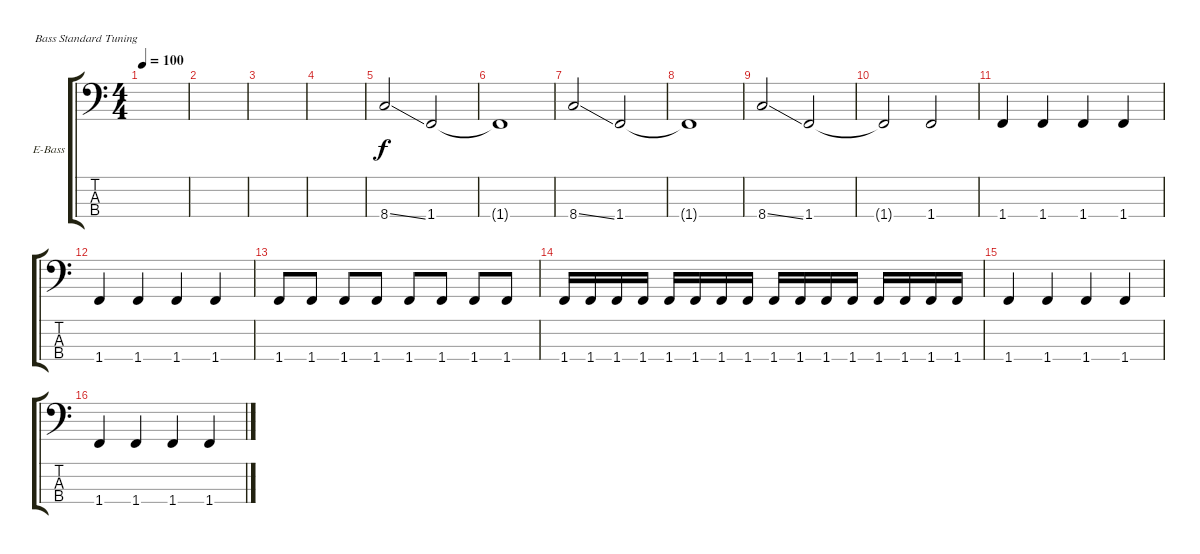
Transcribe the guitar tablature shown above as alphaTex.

\defaultSystemsLayout 4
\bracketExtendMode groupsimilarinstruments
\firstSystemTrackNameOrientation horizontal
\otherSystemsTrackNameOrientation horizontal
\track ("Electric Bass" "E-Bass") {instrument electricbassfinger}
\staff {score tabs}
\tuning (G2 D2 A1 E1)
\ts (4 4)
\tempo 100
\clef f4
\scale
0.487395
\ks c
|
\scale
0.256303 |
\scale
0.256303 |
\scale
0.333333 |
\scale
0.333333 8.4{ss}.2 1.4.2 |
1.4{t}.1 |
8.4{ss}.2 1.4.2 |
1.4{t}.1 |
8.4{ss}.2 1.4.2 |
\scale
0.333333 1.4{t}.2 1.4.2 |
\scale
0.333333 1.4.4 1.4.4 1.4.4 1.4.4 |
\scale
0.333333 1.4.4 1.4.4 1.4.4 1.4.4 |
\scale
0.333333 1.4.8 1.4.8 1.4.8 1.4.8 1.4.8 1.4.8 1.4.8 1.4.8 |
\scale
0.333333 1.4.16 1.4.16 1.4.16 1.4.16 1.4.16 1.4.16 1.4.16 1.4.16 1.4.16 1.4.16 1.4.16 1.4.16 1.4.16 1.4.16 1.4.16 1.4.16 |
\scale
0.333333 1.4.4 1.4.4 1.4.4 1.4.4 |
\scale
0.333333 1.4.4 1.4.4 1.4.4 1.4.4
